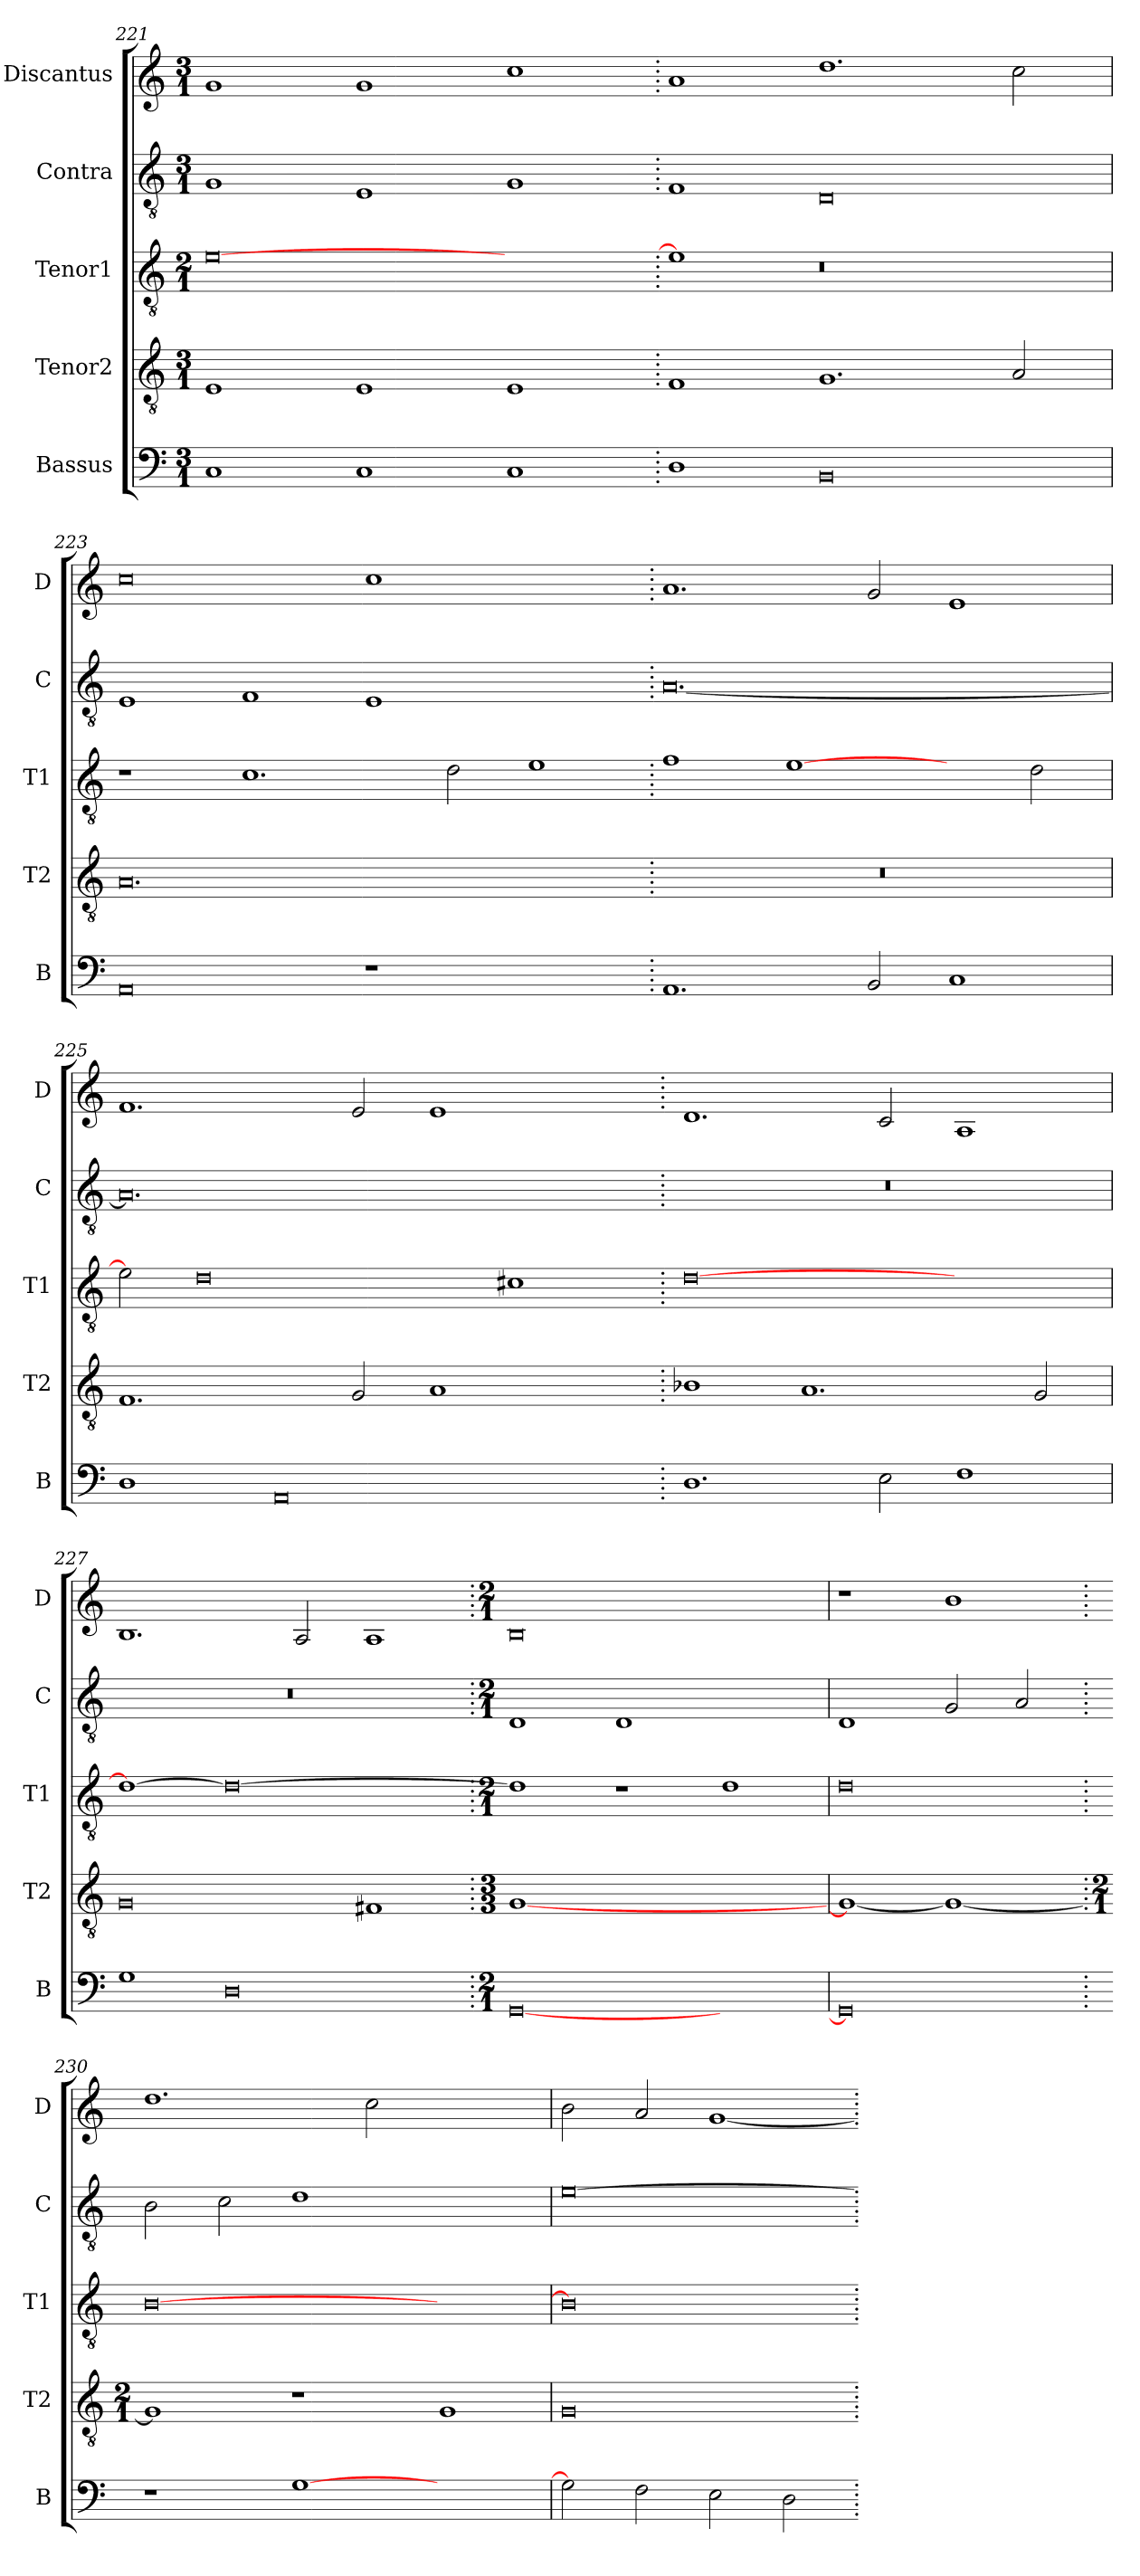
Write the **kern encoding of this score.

**kern	**kern	**kern	**kern	**kern
*part5	*part4	*part3	*part2	*part1
*staff5	*staff4	*staff3	*staff2	*staff1
*I"Bassus	*I"Tenor2	*I"Tenor1	*I"Contra	*I"Discantus
*I'B	*I'T2	*I'T1	*I'C	*I'D
*clefF4	*clefGv2	*clefGv2	*clefGv2	*clefG2
*k[]	*k[]	*k[]	*k[]	*k[]
*M3/1	*M3/1	*M2/1	*M3/1	*M3/1
=221	=221	=221	=221	=221
1C	1E	[0e	1G	1g
1C	1E	.	1E	1g
1C	1E	1ryy	1G	1cc
=222.	=222.	=222.	=222.	=222.
1D	1F	1e]	1F	1a
0BB	1.G	0r	0D	1.dd
.	2A/	.	.	2cc\
=223	=223	=223	=223	=223
0AA	0.A	1r	1E	0cc
.	.	1.c	1F	.
1r	.	.	1E	1cc
.	.	2d\	.	.
1ryy	1ryy	1e	1ryy	1ryy
=224.	=224.	=224.	=224.	=224.
1.AA	0.r	1f	[0.A	1.a
.	.	[1e	.	.
2BB/	.	.	.	2g/
1C	.	2ryy	.	1e
.	.	2d\	.	.
=225	=225	=225	=225	=225
1D	1.F	2e]	0.A]	1.f
.	.	0d	.	.
0AA	.	.	.	.
.	2G/	.	.	2e/
.	1A	.	.	1e
.	.	1c#X	.	.
2ryy	2ryy	.	2ryy	2ryy
=226.	=226.	=226.	=226.	=226.
1.D	1B-X	[0d	0.r	1.d
.	1.A	.	.	.
2E\	.	.	.	2c/
1F	.	1ryy	.	1A
.	2G/	.	.	.
=227	=227	=227	=227	=227
1G	0G	1d_	0.r	1.B
0D	.	0d_	.	.
.	.	.	.	2A/
.	1F#X	.	.	1A
=228.	=228.	=228.	=228.	=228.
*M2/1	*M3/3	*M2/1	*M2/1	*M2/1
[0GG	[1G	1d]	1D	0B
.	0ryy	1r	1D	.
1ryy	.	1d	1ryy	1ryy
=229	=229	=229	=229	=229
0GG]	1G_	0d	1D	1r
.	1G_	.	2G/	1b
.	.	.	2A/	.
=230.	=230.	=230.	=230.	=230.
*	*M2/1	*	*	*
1r	1G]	[0B	2B\	1.dd
.	.	.	2c\	.
[1G	1r	.	1d	.
.	.	.	.	2cc\
1ryy	1G	1ryy	1ryy	1ryy
=231	=231	=231	=231	=231
2G\]	0G	0B]	[0e	2b\
2F\	.	.	.	2a/
2E\	.	.	.	[1g
2D\	.	.	.	.
=.	=.	=.	=.	=.
*-	*-	*-	*-	*-
